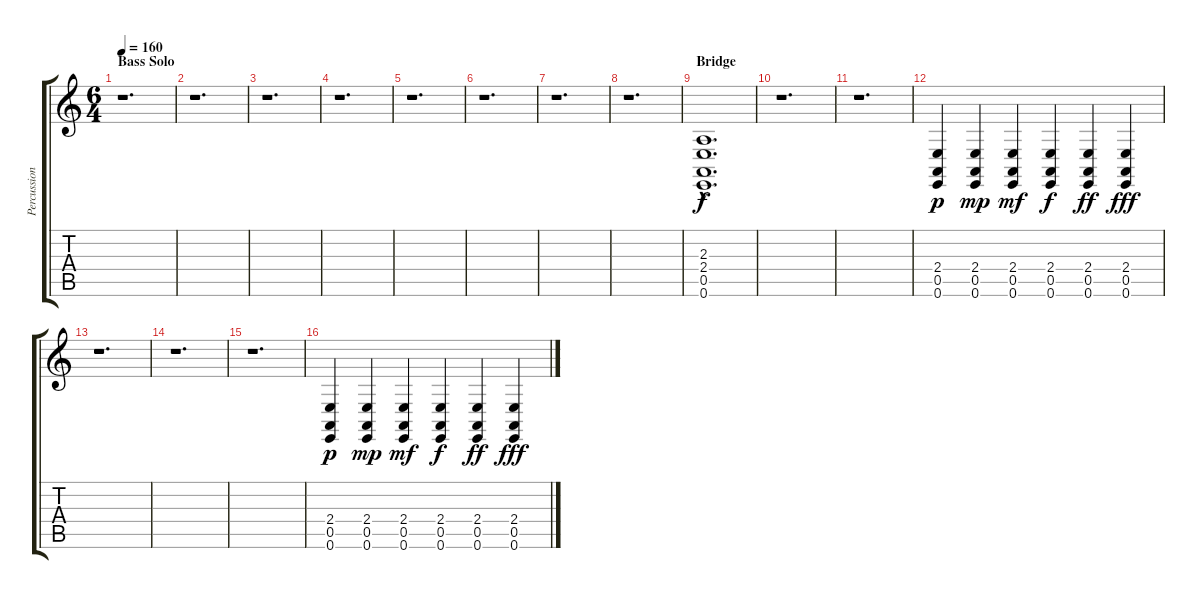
\track ("Percussion" "Percussion") {instrument taikodrum}
\staff {score tabs}
\tuning (E4 B3 G3 D3 A2 E2) {hide}
\ts (6 4)
\section ("" "Bass Solo")
\tempo 160
\clef g2
\ks c
r.1{d dy f} |
r.1{d} |
r.1{d} |
r.1{d} |
r.1{d} |
r.1{d} |
r.1{d} |
r.1{d} |
\section ("" "Bridge")
(2.3{hac} 2.4{hac} 0.5{hac} 0.6{hac}).1{d} |
r.1{d} |
r.1{d} |
(2.4 0.5 0.6).4{dy p} (2.4 0.5 0.6).4{dy mp} (2.4 0.5 0.6).4{dy mf} (2.4 0.5 0.6).4{dy f} (2.4 0.5 0.6).4{dy ff} (2.4 0.5 0.6).4{dy fff} |
r.1{d} |
r.1{d} |
r.1{d} |
(2.4 0.5 0.6).4{dy p} (2.4 0.5 0.6).4{dy mp} (2.4 0.5 0.6).4{dy mf} (2.4 0.5 0.6).4{dy f} (2.4 0.5 0.6).4{dy ff} (2.4 0.5 0.6).4{dy fff}
